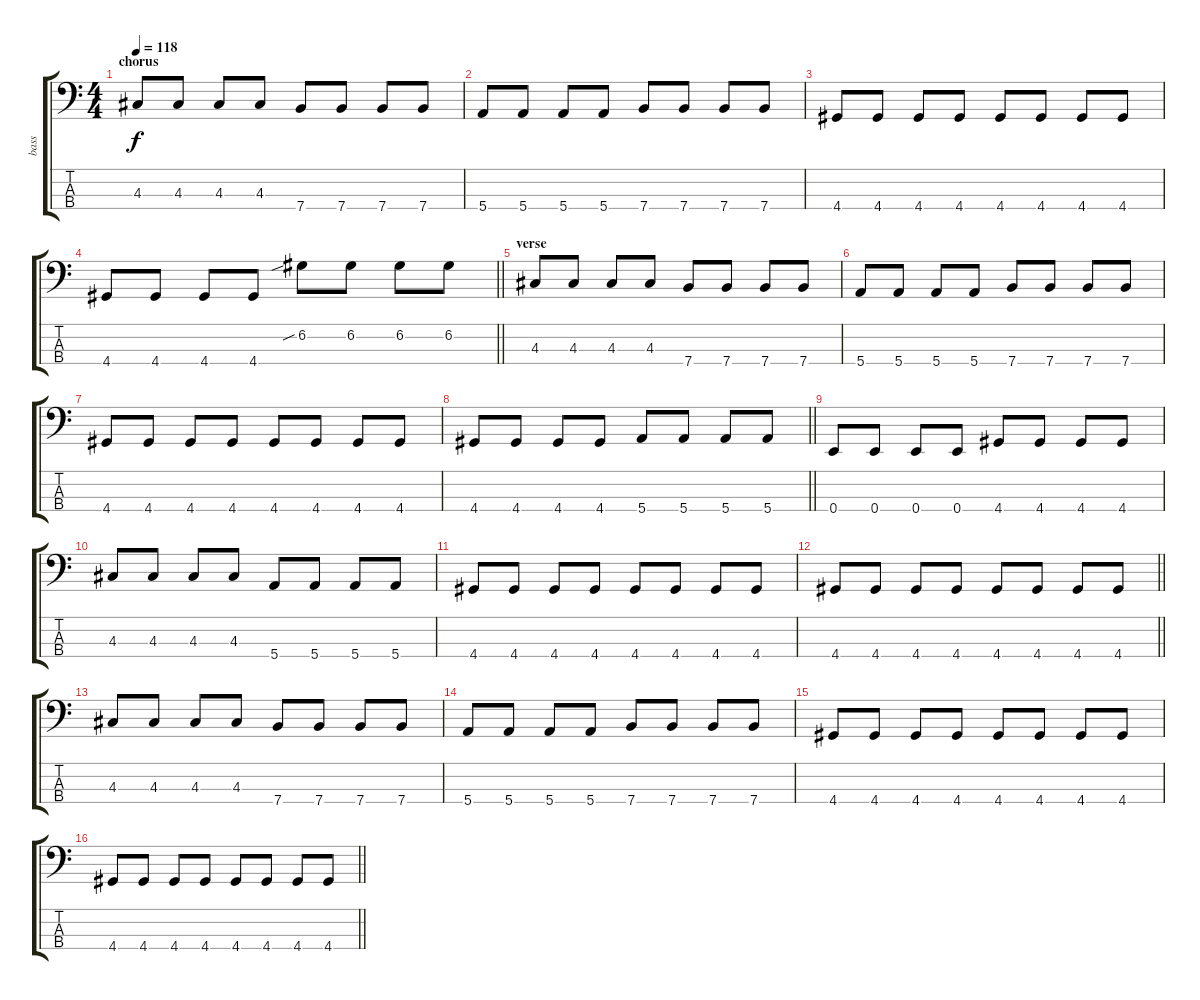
\track ("bass" "bass") {instrument electricbassfinger}
\staff {score tabs}
\tuning (G2 D2 A1 E1) {hide}
\ts (4 4)
\section ("" "chorus")
\tempo 118
\clef f4
\ks c
4.3.8{dy f} 4.3.8 4.3.8 4.3.8 7.4.8 7.4.8 7.4.8 7.4.8 |
5.4.8 5.4.8 5.4.8 5.4.8 7.4.8 7.4.8 7.4.8 7.4.8 |
4.4.8 4.4.8 4.4.8 4.4.8 4.4.8 4.4.8 4.4.8 4.4.8 |
\barLineRight lightlight
4.4.8 4.4.8 4.4.8 4.4.8 6.2{sib}.8 6.2.8 6.2.8 6.2.8 |
\section ("" "verse ")
4.3.8 4.3.8 4.3.8 4.3.8 7.4.8 7.4.8 7.4.8 7.4.8 |
5.4.8 5.4.8 5.4.8 5.4.8 7.4.8 7.4.8 7.4.8 7.4.8 |
4.4.8 4.4.8 4.4.8 4.4.8 4.4.8 4.4.8 4.4.8 4.4.8 |
\barLineRight lightlight
4.4.8 4.4.8 4.4.8 4.4.8 5.4.8 5.4.8 5.4.8 5.4.8 |
0.4.8 0.4.8 0.4.8 0.4.8 4.4.8 4.4.8 4.4.8 4.4.8 |
4.3.8 4.3.8 4.3.8 4.3.8 5.4.8 5.4.8 5.4.8 5.4.8 |
4.4.8 4.4.8 4.4.8 4.4.8 4.4.8 4.4.8 4.4.8 4.4.8 |
\barLineRight lightlight
4.4.8 4.4.8 4.4.8 4.4.8 4.4.8 4.4.8 4.4.8 4.4.8 |
4.3.8 4.3.8 4.3.8 4.3.8 7.4.8 7.4.8 7.4.8 7.4.8 |
5.4.8 5.4.8 5.4.8 5.4.8 7.4.8 7.4.8 7.4.8 7.4.8 |
4.4.8 4.4.8 4.4.8 4.4.8 4.4.8 4.4.8 4.4.8 4.4.8 |
\barLineRight lightlight
4.4.8 4.4.8 4.4.8 4.4.8 4.4.8 4.4.8 4.4.8 4.4.8
